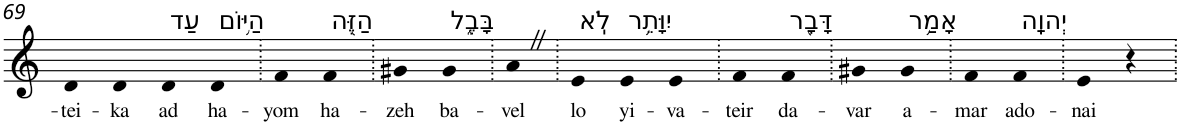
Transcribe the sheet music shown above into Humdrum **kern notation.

**kern	**text
*part1	*part1
*staff1	*staff1
*I"Piano	*
*I'Pno	*
!!LO:PB:g=z
*clefG2	*
*k[]	*
=69	=69
!	!LO:LY:b
4d	-tei-
!	!LO:LY:b
4d	-ka
!LO:TX:a:t=עַד	!
!	!LO:LY:b
4d	ad
!LO:TX:a:t=הַיּ֥וֹם	!
!	!LO:LY:b
4d	ha-
=70.	=70.
!	!LO:LY:b
4f	-yom
!LO:TX:a:t=הַזֶּ֖ה	!
!	!LO:LY:b
4f	ha-
=71.	=71.
!	!LO:LY:b
4g#X	-zeh
!LO:TX:a:t=בָּבֶ֑ל	!
!	!LO:LY:b
4g#	ba-
=72.	=72.
!	!LO:LY:b
4aZ	-vel
=73.	=73.
!LO:TX:a:t=לֹֽא	!
!	!LO:LY:b
4e	lo
!LO:TX:a:t=יִוָּתֵ֥ר	!
!	!LO:LY:b
4e	yi-
!	!LO:LY:b
4e	-va-
=74.	=74.
!	!LO:LY:b
4f	-teir
!LO:TX:a:t=דָּבָ֖ר	!
!	!LO:LY:b
4f	da-
=75.	=75.
!	!LO:LY:b
4g#X	-var
!LO:TX:a:t=אָמַ֥ר	!
!	!LO:LY:b
4g#	a-
=76.	=76.
!	!LO:LY:b
4f	-mar
!LO:TX:a:t=יְהוָֽה	!
!	!LO:LY:b
4f	ado-
=77.	=77.
!	!LO:LY:b
4e	-nai
4r	.
=.	=.
*-	*-
